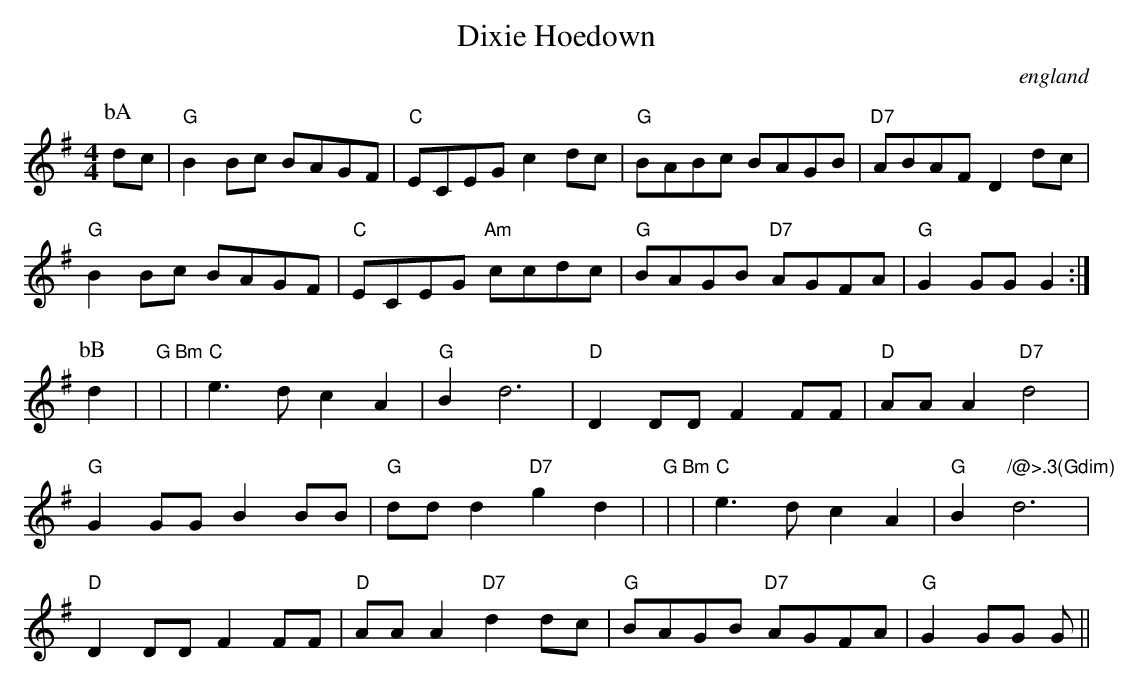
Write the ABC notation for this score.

X:1
T:Dixie Hoedown
O:england
M:4/4
L:1/4
K:G
P:bA
d/2c/2|"G"BB/2c/2 B/2A/2G/2F/2|"C"E/2C/2E/2G/2 cd/2c/2|\
"G"B/2A/2B/2c/2 B/2A/2G/2B/2|"D7"A/2B/2A/2F/2 Dd/2c/2|
"G"BB/2c/2 B/2A/2G/2F/2|"C"E/2C/2E/2G/2 "Am"c/2c/2d/2c/2|\
"G"B/2A/2G/2B/2 "D7"A/2G/2F/2A/2|"G"GG/2G/2 G:|
P:bB
d|"G"+B3g/2++Bg+|"Bm"+d3f/2++df/2+|"C"e3/2d/2 cA|"G"Bd3|"D"DD/2D/2 FF/2F/2|\
"D"A/2A/2A "D7"d2|
"G"GG/2G/2 BB/2B/2|"G"d/2d/2d "D7"gd|"G"+d3g/2++dg+|"Bm"+d3f/2++df/2+|\
"C"e3/2d/2 cA|"G"B"/@>.3(G\dim)"d3|
"D"DD/2D/2 FF/2F/2|"D"A/2A/2A "D7"dd/2c/2|"G"B/2A/2G/2B/2 "D7"A/2G/2F/2A/2|\
"G"GG/2G/2 G/2||
